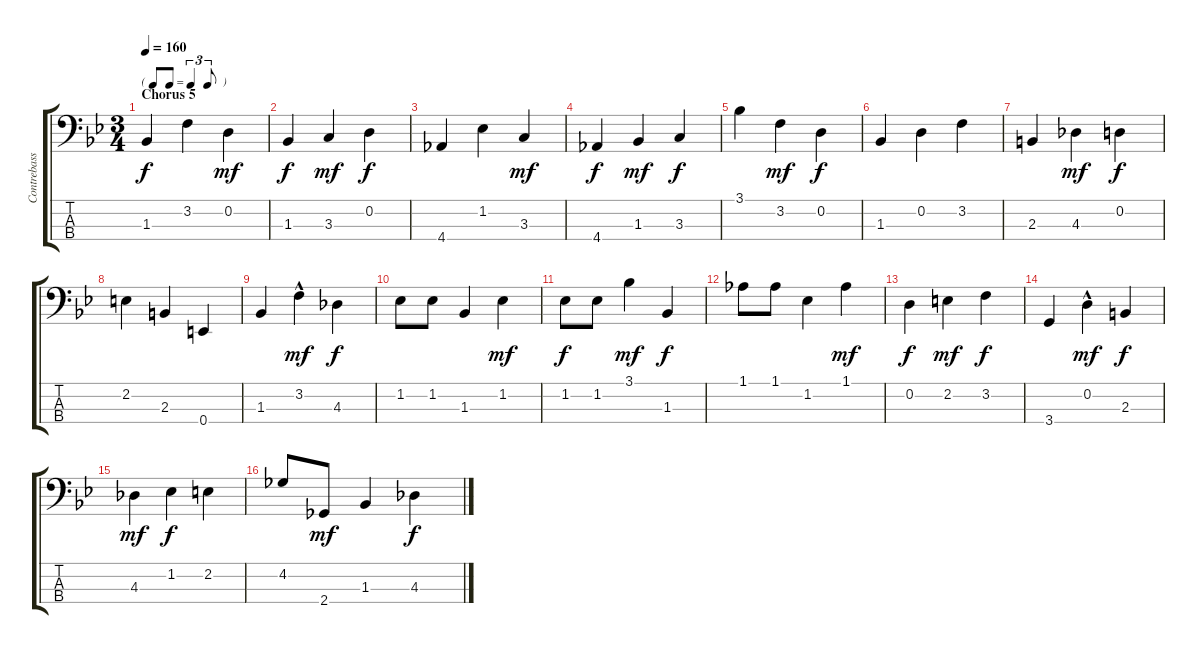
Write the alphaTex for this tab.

\track ("Contrebasse" "Contrebass") {instrument acousticbass}
\staff {score tabs}
\tuning (G2 D2 A1 E1) {hide}
\ts (3 4)
\tf triplet8th
\section ("" "Chorus 5")
\tempo 160
\clef f4
\ks bb
1.3.4{dy f} 3.2.4 0.2.4{dy mf} |
1.3.4{dy f} 3.3.4{dy mf} 0.2.4{dy f} |
4.4.4 1.2.4 3.3.4{dy mf} |
4.4.4{dy f} 1.3.4{dy mf} 3.3.4{dy f} |
3.1.4 3.2.4{dy mf} 0.2.4{dy f} |
1.3.4 0.2.4 3.2.4 |
2.3.4 4.3.4{dy mf} 0.2.4{dy f} |
2.2.4 2.3.4 0.4.4 |
1.3.4 3.2{hac}.4{dy mf} 4.3.4{dy f} |
1.2.8 1.2.8 1.3.4 1.2.4{dy mf} |
1.2.8{dy f} 1.2.8 3.1.4{dy mf} 1.3.4{dy f} |
1.1.8 1.1.8 1.2.4 1.1.4{dy mf} |
0.2.4{dy f} 2.2.4{dy mf} 3.2.4{dy f} |
3.4.4 0.2{hac}.4{dy mf} 2.3.4{dy f} |
4.3.4{dy mf} 1.2.4{dy f} 2.2.4 |
4.2.8 2.4.8{dy mf} 1.3.4 4.3.4{dy f}
